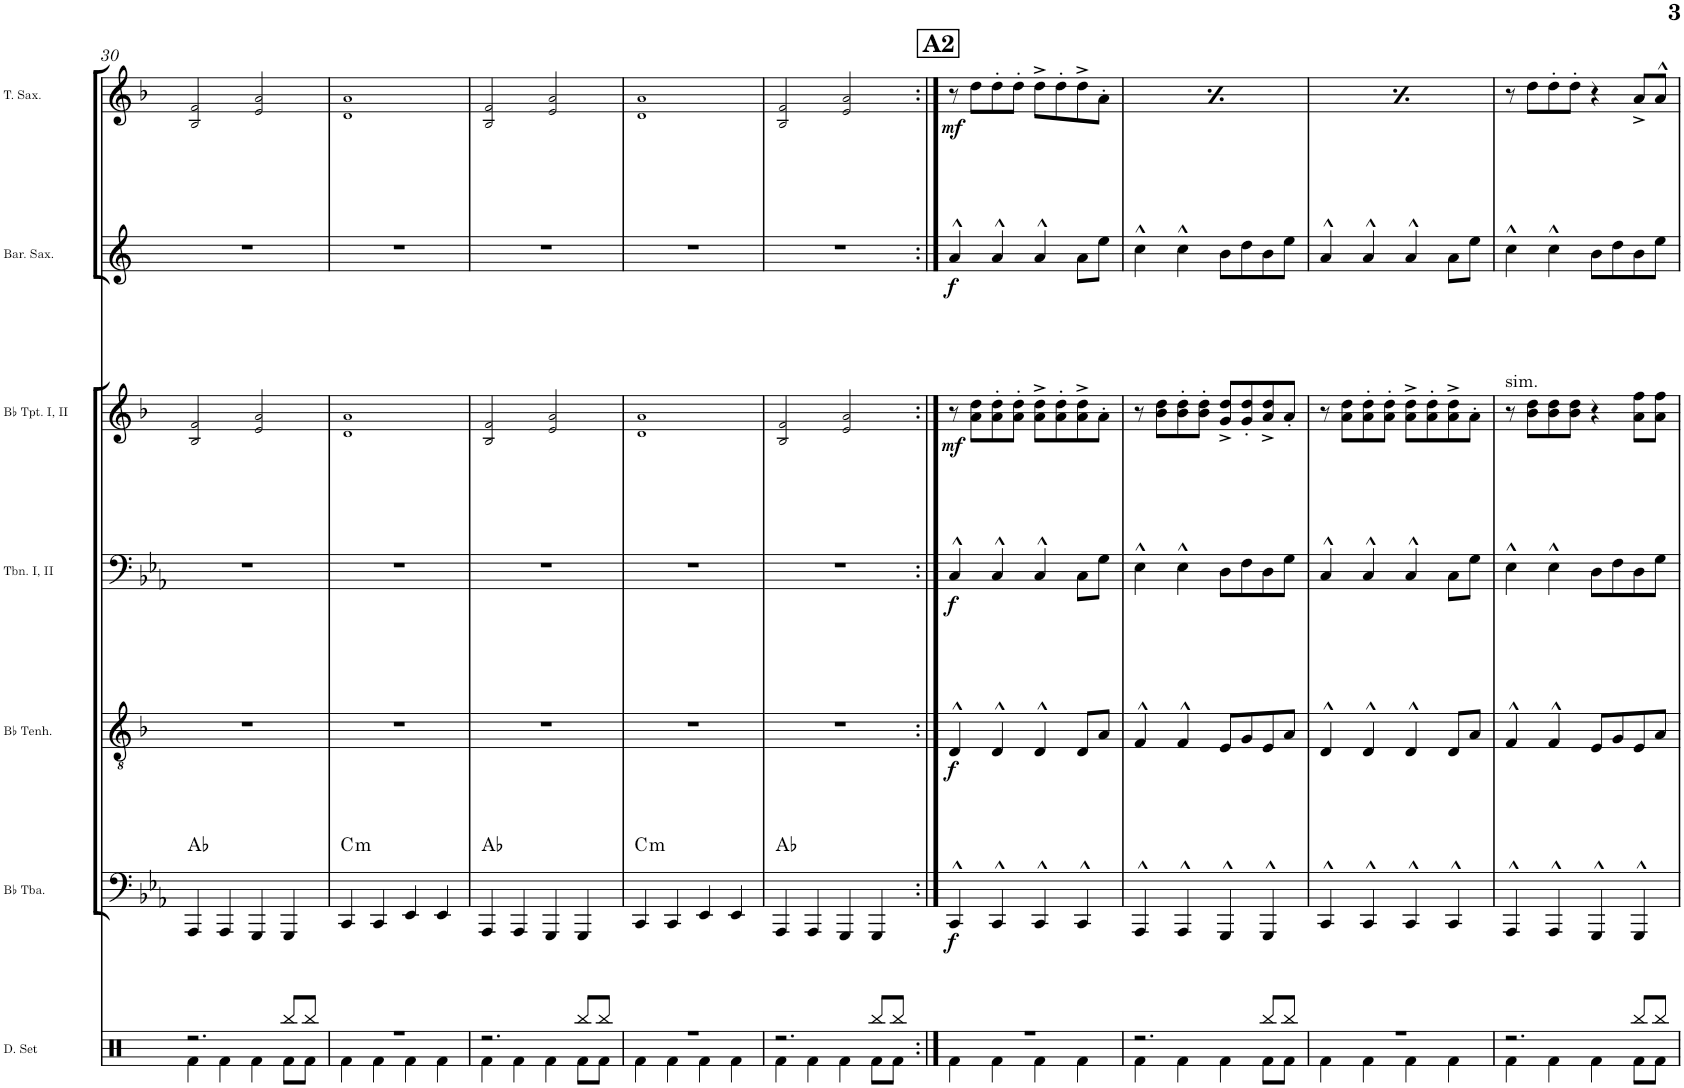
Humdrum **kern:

**kern	**kern	**dynam	**harte	**kern	**dynam	**kern	**dynam	**kern	**dynam	**kern	**dynam	**kern	**dynam
*part7	*part6	*part6	*part6	*part5	*part5	*part4	*part4	*part3	*part3	*part2	*part2	*part1	*part1
*staff7	*staff6	*staff6	*	*staff5	*staff5	*staff4	*staff4	*staff3	*staff3	*staff2	*staff2	*staff1	*staff1
*I"Drumset	*I"Bb Tuba	*	*	*I"Bb Tenorhorn	*	*I"Trombone I, II	*	*I"Bb Trumpet I, II	*	*I"Baritone Saxophone	*	*I"Tenor Saxophone	*
*I'D. Set	*I'Bb Tba.	*	*	*I'Bb Tenh.	*	*I'Tbn. I, II	*	*I'Bb Tpt. I, II	*	*I'Bar. Sax.	*	*I'T. Sax.	*
!!LO:PB:g=z
*clefX	*clefF4	*	*	*clefGv2	*	*clefF4	*	*clefG2	*	*clefG2	*	*clefG2	*
*	*	*	*	*Trd1c2	*	*	*	*Trd1c2	*	*Trd12c21	*	*Trd8c14	*
*k[]	*k[b-e-a-]	*	*	*k[b-]	*	*k[b-e-a-]	*	*k[b-]	*	*k[]	*	*k[b-]	*
*M2/2	*M2/2	*	*	*M2/2	*	*M2/2	*	*M2/2	*	*M2/2	*	*M2/2	*
*met(c|)	*met(c|)	*	*	*met(c|)	*	*met(c|)	*	*met(c|)	*	*met(c|)	*	*met(c|)	*
=30	=30	=30	=30	=30	=30	=30	=30	=30	=30	=30	=30	=30	=30
*^	*	*	*	*	*	*	*	*	*	*	*	*	*
2.r	4Rf\	4AAA-/	.	Ab:maj	1r	.	1r	.	2B-/ 2f/	.	1r	.	2B-/ 2f/	.
.	4Rf\	4AAA-/	.	.	.	.	.	.	.	.	.	.	.	.
.	4Rf\	4GGG/	.	.	.	.	.	.	2e/ 2a/	.	.	.	2e/ 2a/	.
8Rbb/L	8Rf\L	4GGG/	.	.	.	.	.	.	.	.	.	.	.	.
8Rbb/J	8Rf\J	.	.	.	.	.	.	.	.	.	.	.	.	.
=31	=31	=31	=31	=31	=31	=31	=31	=31	=31	=31	=31	=31	=31	=31
!	!	!	!	!LO:H:kt=m	!	!	!	!	!	!	!	!	!	!
1r	4Rf\	4CC/	.	C:min	1r	.	1r	.	1d 1a	.	1r	.	1d 1a	.
.	4Rf\	4CC/	.	.	.	.	.	.	.	.	.	.	.	.
.	4Rf\	4EE-/	.	.	.	.	.	.	.	.	.	.	.	.
.	4Rf\	4EE-/	.	.	.	.	.	.	.	.	.	.	.	.
=32	=32	=32	=32	=32	=32	=32	=32	=32	=32	=32	=32	=32	=32	=32
2.r	4Rf\	4AAA-/	.	Ab:maj	1r	.	1r	.	2B-/ 2f/	.	1r	.	2B-/ 2f/	.
.	4Rf\	4AAA-/	.	.	.	.	.	.	.	.	.	.	.	.
.	4Rf\	4GGG/	.	.	.	.	.	.	2e/ 2a/	.	.	.	2e/ 2a/	.
8Rbb/L	8Rf\L	4GGG/	.	.	.	.	.	.	.	.	.	.	.	.
8Rbb/J	8Rf\J	.	.	.	.	.	.	.	.	.	.	.	.	.
=33	=33	=33	=33	=33	=33	=33	=33	=33	=33	=33	=33	=33	=33	=33
!	!	!	!	!LO:H:kt=m	!	!	!	!	!	!	!	!	!	!
1r	4Rf\	4CC/	.	C:min	1r	.	1r	.	1d 1a	.	1r	.	1d 1a	.
.	4Rf\	4CC/	.	.	.	.	.	.	.	.	.	.	.	.
.	4Rf\	4EE-/	.	.	.	.	.	.	.	.	.	.	.	.
.	4Rf\	4EE-/	.	.	.	.	.	.	.	.	.	.	.	.
=34	=34	=34	=34	=34	=34	=34	=34	=34	=34	=34	=34	=34	=34	=34
2.r	4Rf\	4AAA-/	.	Ab:maj	1r	.	1r	.	2B-/ 2f/	.	1r	.	2B-/ 2f/	.
.	4Rf\	4AAA-/	.	.	.	.	.	.	.	.	.	.	.	.
.	4Rf\	4GGG/	.	.	.	.	.	.	2e/ 2a/	.	.	.	2e/ 2a/	.
8Rbb/L	8Rf\L	4GGG/	.	.	.	.	.	.	.	.	.	.	.	.
8Rbb/J	8Rf\J	.	.	.	.	.	.	.	.	.	.	.	.	.
!!LO:REH:place=s1:a:B:cj:fs=14:t=A2
=35:|!	=35:|!	=35:|!	=35:|!	=35:|!	=35:|!	=35:|!	=35:|!	=35:|!	=35:|!	=35:|!	=35:|!	=35:|!	=35:|!	=35:|!
!	!	!	!LO:DY:b	!	!	!LO:DY:b	!	!LO:DY:b	!	!LO:DY:b	!	!LO:DY:b	!	!LO:DY:b
1r	4Rf\	4CC^^/	f	.	4D^^/	f	4C^^/	f	8r	mf	4a^^/	f	8r	mf
.	.	.	.	.	.	.	.	.	8a\ 8dd\L	.	.	.	8dd\L	.
.	4Rf\	4CC^^/	.	.	4D^^/	.	4C^^/	.	8a\' 8dd\'	.	4a^^/	.	8dd'\	.
.	.	.	.	.	.	.	.	.	8a\' 8dd\'J	.	.	.	8dd'\J	.
.	4Rf\	4CC^^/	.	.	4D^^/	.	4C^^/	.	8a\^ 8dd\^L	.	4a^^/	.	8dd^\L	.
.	.	.	.	.	.	.	.	.	8a\' 8dd\'	.	.	.	8dd'\	.
.	4Rf\	4CC^^/	.	.	8D/L	.	8C\L	.	8a\^ 8dd\^	.	8a\L	.	8dd^\	.
.	.	.	.	.	8A/J	.	8G\J	.	8a'\J	.	8ee\J	.	8a'\J	.
!!LO:REH:place=s1:a:B:cj:fs=14:t=A2
=36	=36	=36	=36	=36	=36	=36	=36	=36	=36	=36	=36	=36	=36	=36
!	!	!	!	!	!	!	!	!	!	!	!	!	!	!LO:DY:b
2.r	4Rf\	4AAA-^^/	.	.	4F^^/	.	4E-^^\	.	8r	.	4cc^^\	.	8r	mf
.	.	.	.	.	.	.	.	.	8b-\ 8dd\L	.	.	.	8dd\L	.
.	4Rf\	4AAA-^^/	.	.	4F^^/	.	4E-^^\	.	8b-\' 8dd\'	.	4cc^^\	.	8dd'\	.
.	.	.	.	.	.	.	.	.	8b-\' 8dd\'J	.	.	.	8dd'\J	.
.	4Rf\	4GGG^^/	.	.	8E/L	.	8D\L	.	8g/^ 8dd/^L	.	8b\L	.	8dd^\L	.
.	.	.	.	.	8G/	.	8F\	.	8g/' 8dd/'	.	8dd\	.	8dd'\	.
8Rbb/L	8Rf\L	4GGG^^/	.	.	8E/	.	8D\	.	8a/^ 8dd/^	.	8b\	.	8dd^\	.
8Rbb/J	8Rf\J	.	.	.	8A/J	.	8G\J	.	8a'/J	.	8ee\J	.	8a'\J	.
!!LO:REH:place=s1:a:B:cj:fs=14:t=A2
=37	=37	=37	=37	=37	=37	=37	=37	=37	=37	=37	=37	=37	=37	=37
!	!	!	!	!	!	!	!	!	!	!	!	!	!	!LO:DY:b
1r	4Rf\	4CC^^/	.	.	4D^^/	.	4C^^/	.	8r	.	4a^^/	.	8r	mf
.	.	.	.	.	.	.	.	.	8a\ 8dd\L	.	.	.	8dd\L	.
.	4Rf\	4CC^^/	.	.	4D^^/	.	4C^^/	.	8a\' 8dd\'	.	4a^^/	.	8dd'\	.
.	.	.	.	.	.	.	.	.	8a\' 8dd\'J	.	.	.	8dd'\J	.
.	4Rf\	4CC^^/	.	.	4D^^/	.	4C^^/	.	8a\^ 8dd\^L	.	4a^^/	.	8dd^\L	.
.	.	.	.	.	.	.	.	.	8a\' 8dd\'	.	.	.	8dd'\	.
.	4Rf\	4CC^^/	.	.	8D/L	.	8C\L	.	8a\^ 8dd\^	.	8a\L	.	8dd^\	.
.	.	.	.	.	8A/J	.	8G\J	.	8a'\J	.	8ee\J	.	8a'\J	.
=38	=38	=38	=38	=38	=38	=38	=38	=38	=38	=38	=38	=38	=38	=38
!	!	!	!	!	!	!	!	!	!LO:TX:a:t=sim.	!	!	!	!	!
2.r	4Rf\	4AAA-^^/	.	.	4F^^/	.	4E-^^\	.	8r	.	4cc^^\	.	8r	.
.	.	.	.	.	.	.	.	.	8b-\ 8dd\L	.	.	.	8dd\L	.
.	4Rf\	4AAA-^^/	.	.	4F^^/	.	4E-^^\	.	8b-\ 8dd\	.	4cc^^\	.	8dd'\	.
.	.	.	.	.	.	.	.	.	8b-\ 8dd\J	.	.	.	8dd'\J	.
.	4Rf\	4GGG^^/	.	.	8E/L	.	8D\L	.	4r	.	8b\L	.	4r	.
.	.	.	.	.	8G/	.	8F\	.	.	.	8dd\	.	.	.
8Rbb/L	8Rf\L	4GGG^^/	.	.	8E/	.	8D\	.	8a\ 8ff\L	.	8b\	.	8a^/L	.
8Rbb/J	8Rf\J	.	.	.	8A/J	.	8G\J	.	8a\ 8ff\J	.	8ee\J	.	8a^^/J	.
*v	*v	*	*	*	*	*	*	*	*	*	*	*	*	*
=	=	=	=	=	=	=	=	=	=	=	=	=	=
*-	*-	*-	*-	*-	*-	*-	*-	*-	*-	*-	*-	*-	*-
